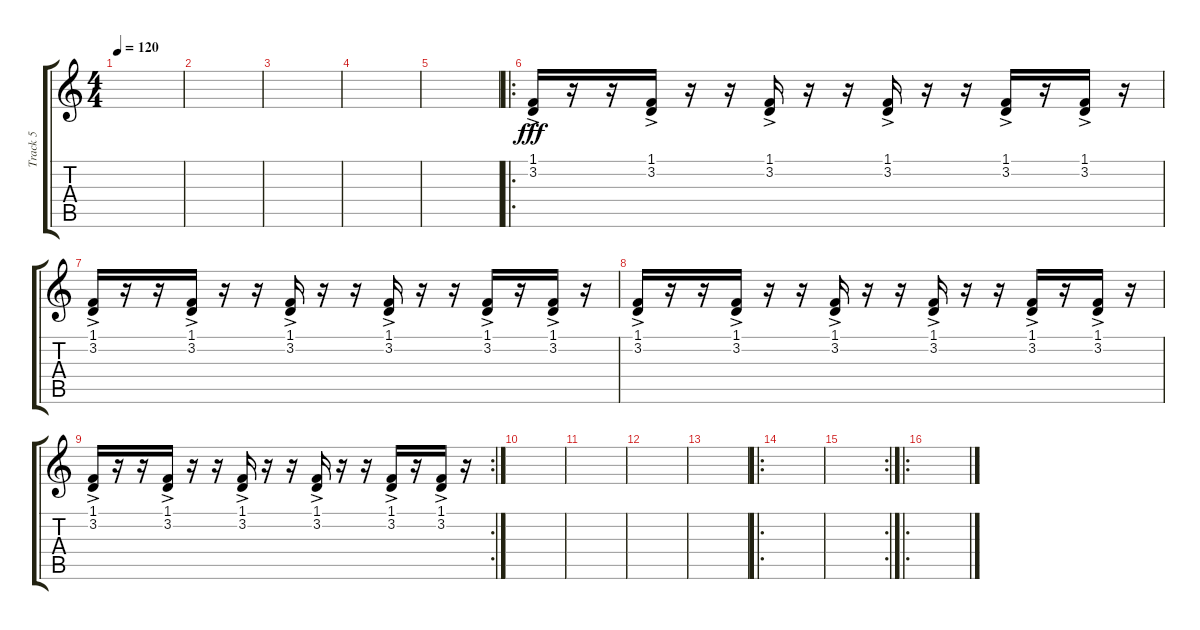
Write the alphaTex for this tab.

\track ("Track 5" "Track 5") {instrument brasssection}
\staff {score tabs}
\tuning (E4 B3 G3 D3 A2 E2) {hide}
\ts (4 4)
\tempo 120
\clef g2
\ks c
|
|
|
|
|
\ro
(1.1{ac} 3.2{ac}).16{dy fff} r.16 r.16 (1.1{ac} 3.2{ac}).16 r.16 r.16 (1.1{ac} 3.2{ac}).16 r.16 r.16 (1.1{ac} 3.2{ac}).16 r.16 r.16 (1.1{ac} 3.2{ac}).16 r.16 (1.1{ac} 3.2{ac}).16 r.16 |
(1.1{ac} 3.2{ac}).16 r.16 r.16 (1.1{ac} 3.2{ac}).16 r.16 r.16 (1.1{ac} 3.2{ac}).16 r.16 r.16 (1.1{ac} 3.2{ac}).16 r.16 r.16 (1.1{ac} 3.2{ac}).16 r.16 (1.1{ac} 3.2{ac}).16 r.16 |
(1.1{ac} 3.2{ac}).16 r.16 r.16 (1.1{ac} 3.2{ac}).16 r.16 r.16 (1.1{ac} 3.2{ac}).16 r.16 r.16 (1.1{ac} 3.2{ac}).16 r.16 r.16 (1.1{ac} 3.2{ac}).16 r.16 (1.1{ac} 3.2{ac}).16 r.16 |
\rc 2
(1.1{ac} 3.2{ac}).16 r.16 r.16 (1.1{ac} 3.2{ac}).16 r.16 r.16 (1.1{ac} 3.2{ac}).16 r.16 r.16 (1.1{ac} 3.2{ac}).16 r.16 r.16 (1.1{ac} 3.2{ac}).16 r.16 (1.1{ac} 3.2{ac}).16 r.16 |
|
|
|
|
\ro
|
\rc 2
|
\ro
